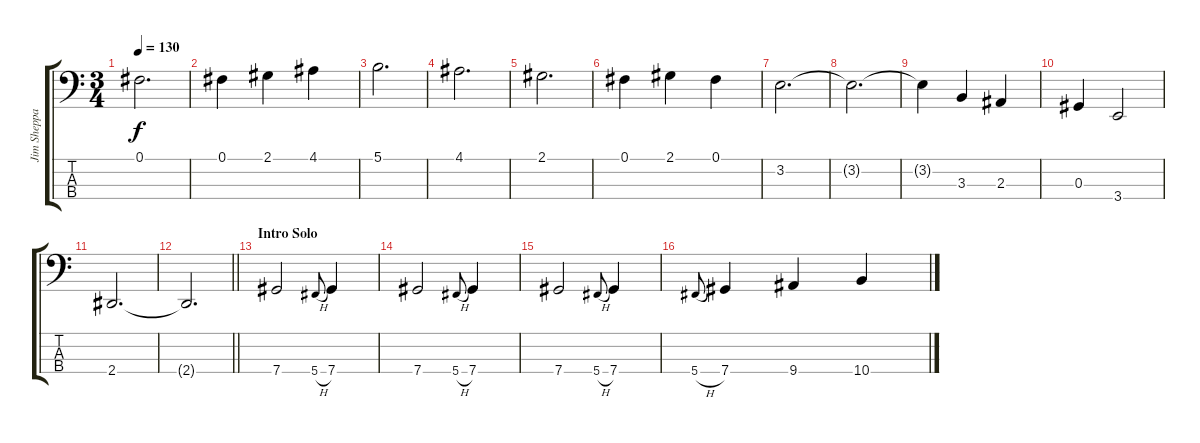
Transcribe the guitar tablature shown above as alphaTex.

\track ("Jim Sheppard" "Jim Sheppa") {instrument electricbasspick}
\staff {score tabs}
\tuning (Gb2 Db2 Ab1 Db1) {hide}
\ts (3 4)
\tempo 130
\clef f4
\ks c
0.1.2{d dy f} |
0.1.4 2.1.4 4.1.4 |
5.1.2{d} |
4.1.2{d} |
2.1.2{d} |
0.1.4 2.1.4 0.1.4 |
3.2.2{d} |
3.2{t}.2{d} |
3.2{t}.4 3.3.4 2.3.4 |
0.3.4 3.4.2 |
2.4.2{d} |
\barLineRight lightlight
2.4{t}.2{d} |
\section ("" "Intro Solo")
7.4.2 5.4{h}.8{gr onbeat} 7.4.4 |
7.4.2 5.4{h}.8{gr onbeat} 7.4.4 |
7.4.2 5.4{h}.8{gr onbeat} 7.4.4 |
5.4{h}.8{gr onbeat} 7.4.4 9.4.4 10.4.4
